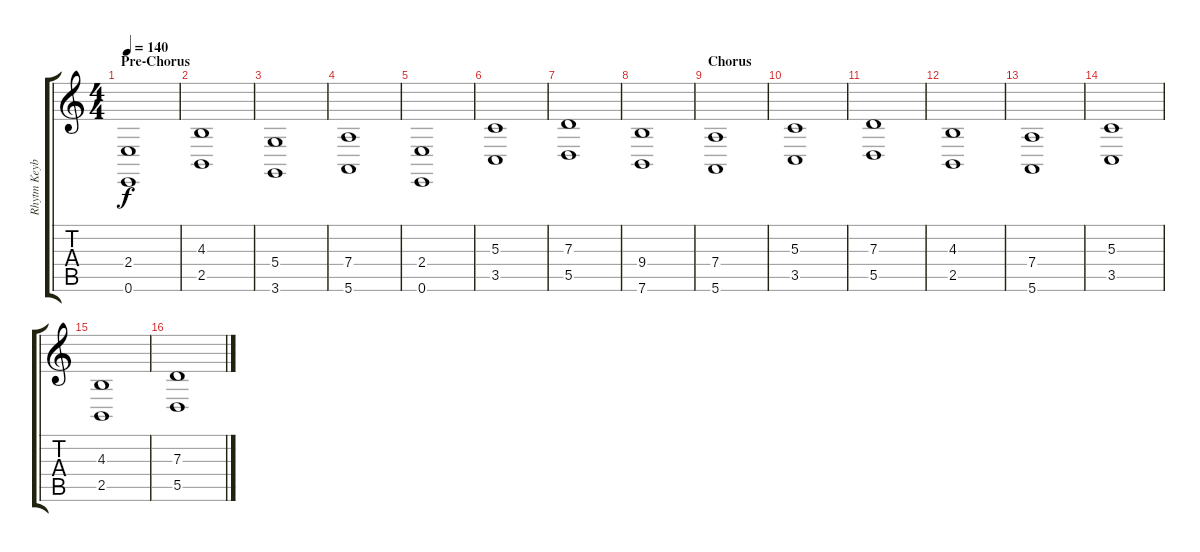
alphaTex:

\track ("Rhytm Keyboards" "Rhytm Keyb") {instrument timpani}
\staff {score tabs}
\tuning (E4 B3 G3 D3 A2 E2) {hide}
\ts (4 4)
\section ("" "Pre-Chorus")
\tempo 140
\clef g2
\ks c
(2.4 0.6).1{dy f instrument stringensemble1} |
(4.3 2.5).1 |
(5.4 3.6).1 |
(7.4 5.6).1 |
(2.4 0.6).1 |
(5.3 3.5).1 |
(7.3 5.5).1 |
(9.4 7.6).1 |
\section ("" "Chorus")
(7.4 5.6).1{instrument stringensemble1} |
(5.3 3.5).1 |
(7.3 5.5).1 |
(4.3 2.5).1 |
(7.4 5.6).1 |
(5.3 3.5).1 |
(4.3 2.5).1 |
(7.3 5.5).1
